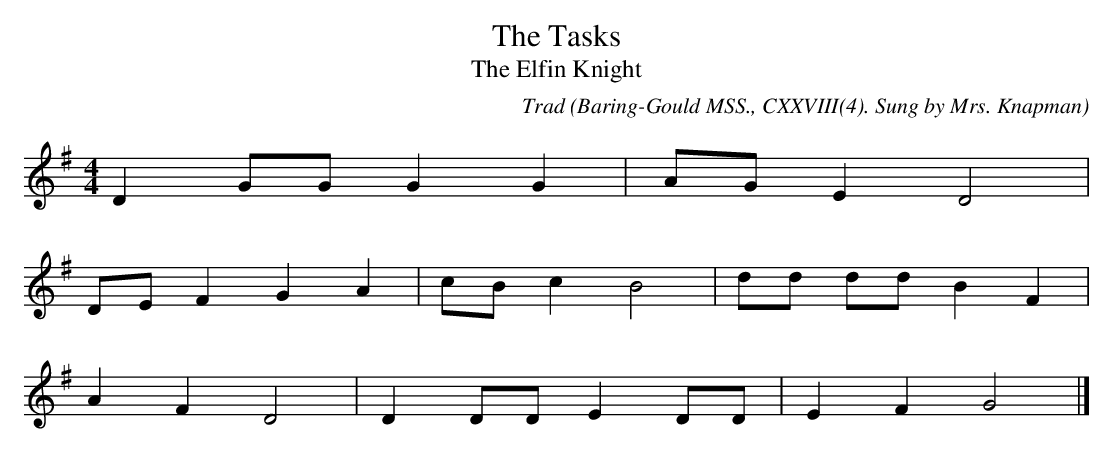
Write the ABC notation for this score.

X:1
T:The Tasks
T:The Elfin Knight
C:Trad
O:Baring-Gould MSS., CXXVIII(4). Sung by Mrs. Knapman
O:Kingsweare June 30, 1893; as learned from her mother in
O:Northamptonshire.  Collected by Baring-Gould.
M:4/4
L:1/8
K:G
D2 GG G2 G2 | AG E2 D4 |
DE F2 G2 A2 | cB c2 B4 | dd dd B2 F2 |
A2 F2 D4 | D2 DD E2 DD | E2 F2 G4 |]
